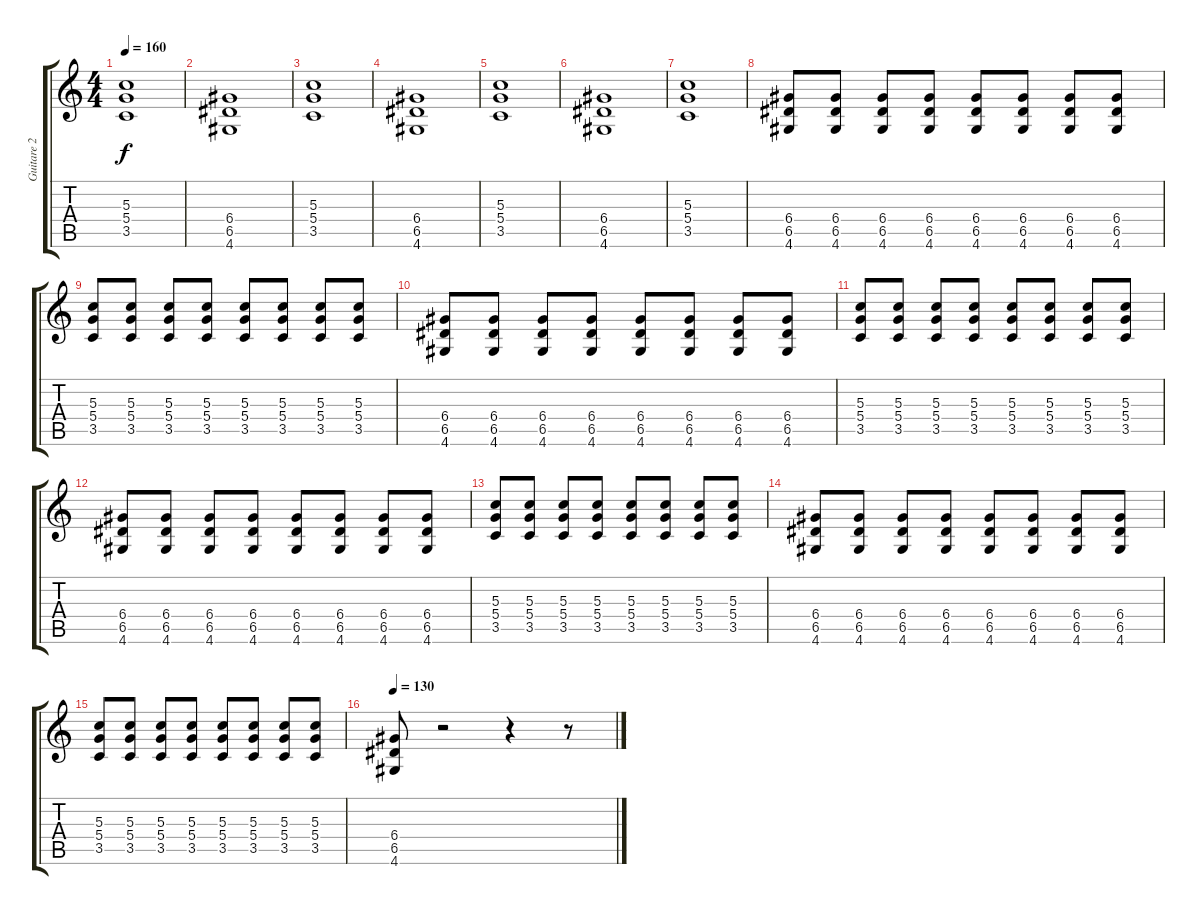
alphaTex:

\track ("Guitare 2" "Guitare 2") {instrument distortionguitar}
\staff {score tabs}
\tuning (E4 B3 G3 D3 A2 E2) {hide}
\ts (4 4)
\tempo 160
\clef g2
\ks c
(5.3 5.4 3.5).1{dy f} |
(6.4 6.5 4.6).1 |
(5.3 5.4 3.5).1 |
(6.4 6.5 4.6).1 |
(5.3 5.4 3.5).1 |
(6.4 6.5 4.6).1 |
(5.3 5.4 3.5).1 |
(6.4 6.5 4.6).8 (6.4 6.5 4.6).8 (6.4 6.5 4.6).8 (6.4 6.5 4.6).8 (6.4 6.5 4.6).8 (6.4 6.5 4.6).8 (6.4 6.5 4.6).8 (6.4 6.5 4.6).8 |
(5.3 5.4 3.5).8 (5.3 5.4 3.5).8 (5.3 5.4 3.5).8 (5.3 5.4 3.5).8 (5.3 5.4 3.5).8 (5.3 5.4 3.5).8 (5.3 5.4 3.5).8 (5.3 5.4 3.5).8 |
(6.4 6.5 4.6).8 (6.4 6.5 4.6).8 (6.4 6.5 4.6).8 (6.4 6.5 4.6).8 (6.4 6.5 4.6).8 (6.4 6.5 4.6).8 (6.4 6.5 4.6).8 (6.4 6.5 4.6).8 |
(5.3 5.4 3.5).8 (5.3 5.4 3.5).8 (5.3 5.4 3.5).8 (5.3 5.4 3.5).8 (5.3 5.4 3.5).8 (5.3 5.4 3.5).8 (5.3 5.4 3.5).8 (5.3 5.4 3.5).8 |
(6.4 6.5 4.6).8 (6.4 6.5 4.6).8 (6.4 6.5 4.6).8 (6.4 6.5 4.6).8 (6.4 6.5 4.6).8 (6.4 6.5 4.6).8 (6.4 6.5 4.6).8 (6.4 6.5 4.6).8 |
(5.3 5.4 3.5).8 (5.3 5.4 3.5).8 (5.3 5.4 3.5).8 (5.3 5.4 3.5).8 (5.3 5.4 3.5).8 (5.3 5.4 3.5).8 (5.3 5.4 3.5).8 (5.3 5.4 3.5).8 |
(6.4 6.5 4.6).8 (6.4 6.5 4.6).8 (6.4 6.5 4.6).8 (6.4 6.5 4.6).8 (6.4 6.5 4.6).8 (6.4 6.5 4.6).8 (6.4 6.5 4.6).8 (6.4 6.5 4.6).8 |
(5.3 5.4 3.5).8 (5.3 5.4 3.5).8 (5.3 5.4 3.5).8 (5.3 5.4 3.5).8 (5.3 5.4 3.5).8 (5.3 5.4 3.5).8 (5.3 5.4 3.5).8 (5.3 5.4 3.5).8 |
\tempo 130
(6.4 6.5 4.6).8 r.2 r.4 r.8
